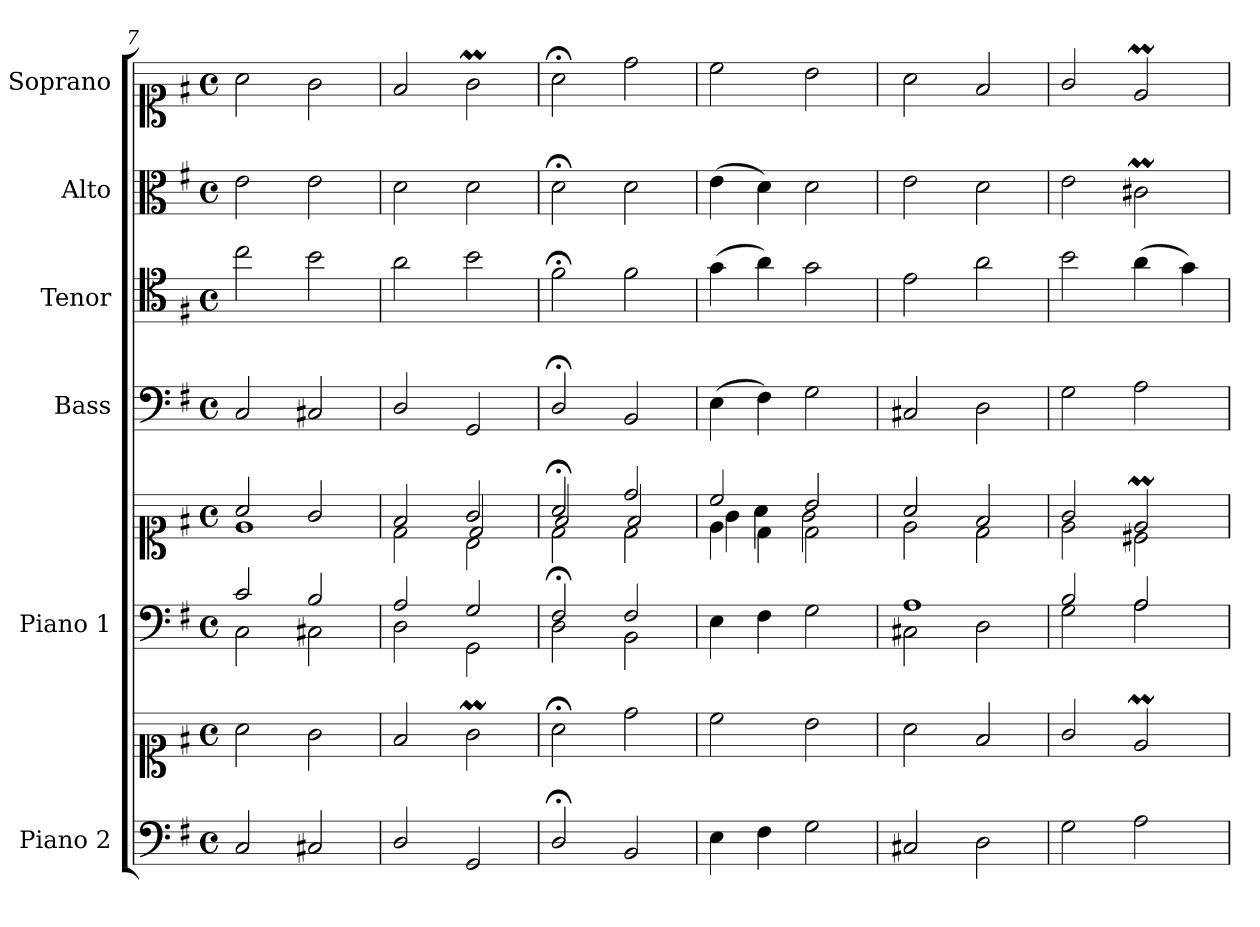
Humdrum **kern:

**kern	**kern	**kern	**kern	**kern	**kern	**kern	**kern
*part6	*part6	*part5	*part5	*part4	*part3	*part2	*part1
*staff8	*staff7	*staff6	*staff5	*staff4	*staff3	*staff2	*staff1
*I"Piano 2	*	*I"Piano 1	*	*I"Bass	*I"Tenor	*I"Alto	*I"Soprano
*I'Pno 2	*	*I'Pno 1	*	*I'B.	*I'T.	*I'A.	*I'S.
*clefF4	*clefC1	*clefF4	*clefC1	*clefF4	*clefC4	*clefC3	*clefC1
*	*	*	*	*	*ITrd7c12	*	*
*k[f#]	*k[f#]	*k[f#]	*k[f#]	*k[f#]	*k[f#]	*k[f#]	*k[f#]
*G:	*G:	*G:	*G:	*G:	*G:	*G:	*G:
*M4/4	*M4/4	*M4/4	*M4/4	*M4/4	*M4/4	*M4/4	*M4/4
*met(c)	*met(c)	*met(c)	*met(c)	*met(c)	*met(c)	*met(c)	*met(c)
=7	=7	=7	=7	=7	=7	=7	=7
*	*	*^	*^	*	*	*	*
2C/	2a\	2c/	2C\	2a/	1e\	2C/	2c\	2e\	2a\
2C#X/	2g\	2B/	2C#X\	2g/	.	2C#X/	2B\	2e\	2g\
=8	=8	=8	=8	=8	=8	=8	=8	=8	=8
*	*	*	*	*	*^	*	*	*	*
2D/	2f#/	2A/	2D\	2f#/	2d\	2ryy	2D/	2A\	2d\	2f#/
2GG/	2gM\	2G/	2GG\	2g/	2d/	2B\	2GG/	2B\	2d\	2gM\
=9	=9	=9	=9	=9	=9	=9	=9	=9	=9	=9
2D;/	2a;<\	2F#;/	2D\	2a;</	2f#/	2d\	2D;</	2F#;<\	2d;<\	2a;<\
2BB/	2dd\	2F#/	2BB\	2dd/	2f#/	2d\	2BB/	2F#\	2d\	2dd\
*	*	*v	*v	*	*	*	*	*	*	*
=10	=10	=10	=10	=10	=10	=10	=10	=10	=10
4E\	2cc\	4E\	2cc/	4e\	4g\	(4E\	(4G\	(4e\	2cc\
4F#\	.	4F#\	.	4d\	4a\	4F#\)	4A\)	4d\)	.
2G\	2b\	2G\	2b/	2d\	2g\	2G\	2G\	2d\	2b\
*	*	*	*	*v	*v	*	*	*	*
=11	=11	=11	=11	=11	=11	=11	=11	=11
*	*	*^	*	*	*	*	*	*
2C#X/	2a\	1A/	2C#X\	2a/	2e\	2C#X/	2E\	2e\	2a\
2D\	2f#/	.	2D\	2f#/	2d\	2D\	2A\	2d\	2f#/
=12	=12	=12	=12	=12	=12	=12	=12	=12	=12
2G\	2g/	2B/	2G\	2g/	2e\	2G\	2B\	2e\	2g/
2A\	2eM/	2A/	2A\	2eM/	2c#X\	2A\	(4A\	2c#Xm\	2eM/
.	.	.	.	.	.	.	4G\)	.	.
*	*	*v	*v	*	*	*	*	*	*
*	*	*	*v	*v	*	*	*	*
=	=	=	=	=	=	=	=
*-	*-	*-	*-	*-	*-	*-	*-
